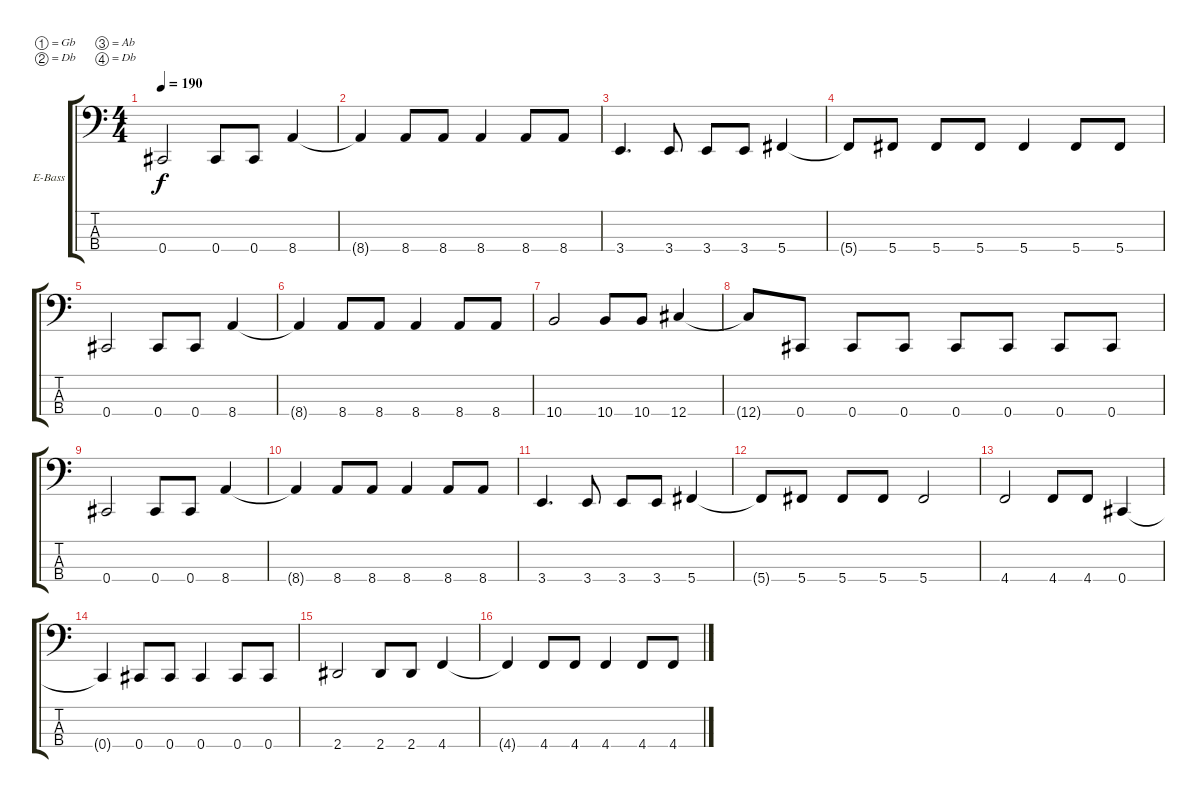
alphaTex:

\defaultSystemsLayout 4
\bracketExtendMode groupsimilarinstruments
\firstSystemTrackNameOrientation horizontal
\otherSystemsTrackNameOrientation horizontal
\track ("Electric Bass" "E-Bass") {instrument electricbassfinger}
\staff {score tabs}
\tuning (Gb2 Db2 Ab1 Db1)
\ts (4 4)
\tempo 190
\clef f4
\ks c
0.4.2{dy f} 0.4.8 0.4.8 8.4.4 |
8.4{t}.4 8.4.8 8.4.8 8.4.4 8.4.8 8.4.8 |
3.4.4{d} 3.4.8 3.4.8 3.4.8 5.4.4 |
5.4{t}.8 5.4.8 5.4.8 5.4.8 5.4.4 5.4.8 5.4.8 |
0.4.2 0.4.8 0.4.8 8.4.4 |
8.4{t}.4 8.4.8 8.4.8 8.4.4 8.4.8 8.4.8 |
10.4.2 10.4.8 10.4.8 12.4.4 |
12.4{t}.8 0.4.8 0.4.8 0.4.8 0.4.8 0.4.8 0.4.8 0.4.8 |
0.4.2 0.4.8 0.4.8 8.4.4 |
8.4{t}.4 8.4.8 8.4.8 8.4.4 8.4.8 8.4.8 |
3.4.4{d} 3.4.8 3.4.8 3.4.8 5.4.4 |
5.4{t}.8 5.4.8 5.4.8 5.4.8 5.4.2 |
4.4.2 4.4.8 4.4.8 0.4.4 |
0.4{t}.4 0.4.8 0.4.8 0.4.4 0.4.8 0.4.8 |
2.4.2 2.4.8 2.4.8 4.4.4 |
4.4{t}.4 4.4.8 4.4.8 4.4.4 4.4.8 4.4.8
